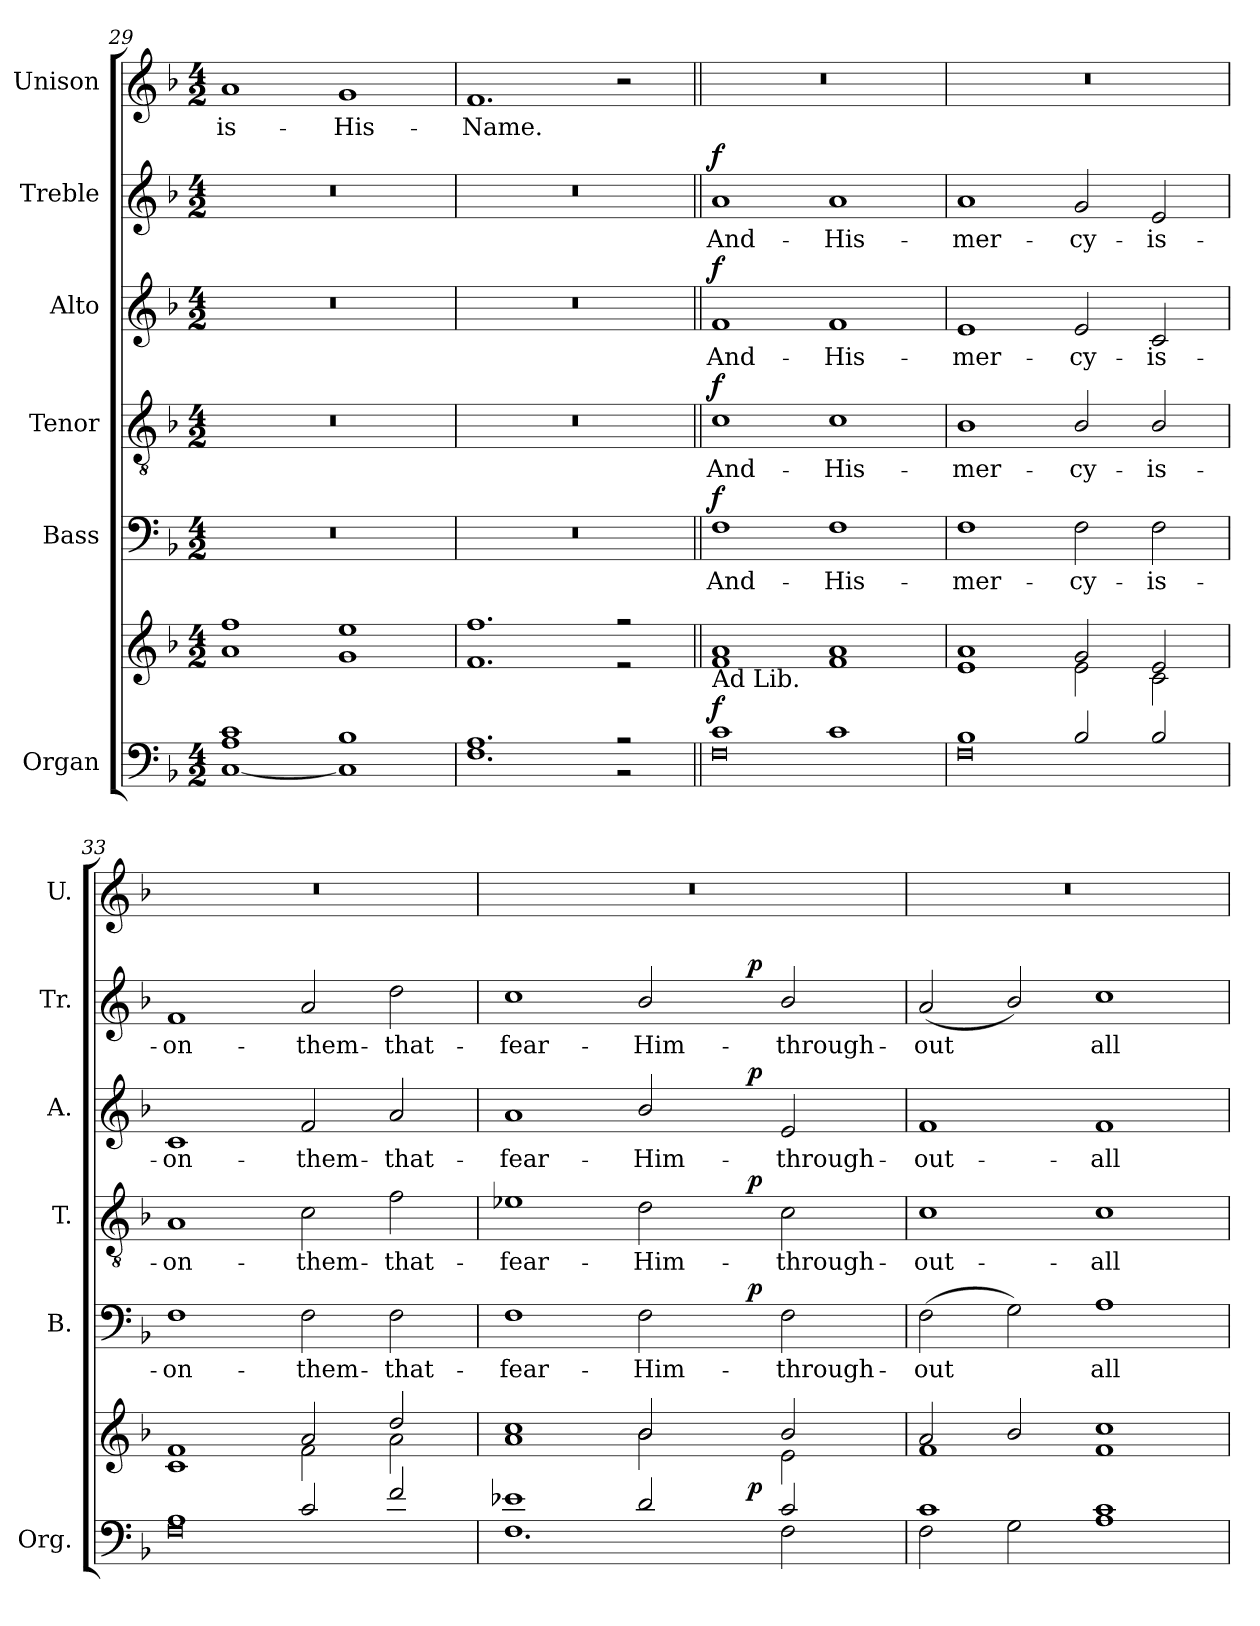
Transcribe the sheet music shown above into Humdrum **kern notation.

**kern	**kern	**dynam	**kern	**text	**dynam	**kern	**text	**dynam	**kern	**text	**dynam	**kern	**text	**dynam	**kern	**text
*part6	*part6	*part6	*part5	*part5	*part5	*part4	*part4	*part4	*part3	*part3	*part3	*part2	*part2	*part2	*part1	*part1
*staff7	*staff6	*staff6/7	*staff5	*staff5	*staff5	*staff4	*staff4	*staff4	*staff3	*staff3	*staff3	*staff2	*staff2	*staff2	*staff1	*staff1
*I"Organ	*	*	*I"Bass	*	*	*I"Tenor	*	*	*I"Alto	*	*	*I"Treble	*	*	*I"Unison	*
*I'Org.	*	*	*I'B.	*	*	*I'T.	*	*	*I'A.	*	*	*I'Tr.	*	*	*I'U.	*
*clefF4	*clefG2	*	*clefF4	*	*	*clefGv2	*	*	*clefG2	*	*	*clefG2	*	*	*clefG2	*
*	*	*	*	*	*	*ITrd7c12	*	*	*	*	*	*	*	*	*	*
*k[b-]	*k[b-]	*	*k[b-]	*	*	*k[b-]	*	*	*k[b-]	*	*	*k[b-]	*	*	*k[b-]	*
*F:	*F:	*	*F:	*	*	*F:	*	*	*F:	*	*	*F:	*	*	*F:	*
*M4/2	*M4/2	*	*M4/2	*	*	*M4/2	*	*	*M4/2	*	*	*M4/2	*	*	*M4/2	*
=29	=29	=29	=29	=29	=29	=29	=29	=29	=29	=29	=29	=29	=29	=29	=29	=29
*^	*^	*	*	*	*	*	*	*	*	*	*	*	*	*	*	*
!	!	!	!	!	!LO:N:vis=1	!	!	!LO:N:vis=1	!	!	!LO:N:vis=1	!	!	!LO:N:vis=1	!	!	!	!
!	!	!	!	!	!	!	!	!	!	!	!	!	!	!	!	!	!	!LO:LY:b:color=#000000
1Ai 1ci	[1Ci	1ffi	1ai	.	0r	.	.	0r	.	.	0r	.	.	0r	.	.	1ai	-is-
!	!	!	!	!	!	!	!	!	!	!	!	!	!	!	!	!	!	!LO:LY:b:color=#000000
1B-i	1Ci]	1eei	1gi	.	.	.	.	.	.	.	.	.	.	.	.	.	1gi	-His-
=30	=30	=30	=30	=30	=30	=30	=30	=30	=30	=30	=30	=30	=30	=30	=30	=30	=30	=30
!	!	!	!	!	!LO:N:vis=1	!	!	!LO:N:vis=1	!	!	!LO:N:vis=1	!	!	!LO:N:vis=1	!	!	!	!
!	!	!	!	!	!	!	!	!	!	!	!	!	!	!	!	!	!	!LO:LY:b:color=#000000
1.Ai	1.Fi	1.ffi	1.fi	.	0r	.	.	0r	.	.	0r	.	.	0r	.	.	1.fi	-Name.-
2r	2r	2r	2r	.	.	.	.	.	.	.	.	.	.	.	.	.	2r	.
!!LO:LB:g=z
=31||	=31||	=31||	=31||	=31||	=31||	=31||	=31||	=31||	=31||	=31||	=31||	=31||	=31||	=31||	=31||	=31||	=31||	=31||
!	!	!	!	!	!	!LO:LY:b:color=#000000	!	!	!	!	!	!	!	!	!	!	!	!
!	!	!	!	!	!	!	!	!	!LO:LY:b:color=#000000	!	!	!	!	!	!	!	!	!
!	!	!	!	!	!	!	!	!	!	!	!	!LO:LY:b:color=#000000	!	!	!	!	!	!
!	!	!LO:TX:b:t=Ad Lib.	!	!	!	!	!	!	!	!	!	!	!	!	!	!	!	!
!	!	!	!	!	!	!	!	!	!	!	!	!	!	!	!LO:LY:b:color=#000000	!	!LO:N:vis=1	!
1ci	0Fi	1ai	1fi	f	1Fi	And-	f	1Ci	And-	f	1fi	And-	f	1ai	And-	f	0r	.
!	!	!	!	!	!	!LO:LY:b:color=#000000	!	!	!	!	!	!	!	!	!	!	!	!
!	!	!	!	!	!	!	!	!	!LO:LY:b:color=#000000	!	!	!	!	!	!	!	!	!
!	!	!	!	!	!	!	!	!	!	!	!	!LO:LY:b:color=#000000	!	!	!	!	!	!
!	!	!	!	!	!	!	!	!	!	!	!	!	!	!	!LO:LY:b:color=#000000	!	!	!
1ci	.	1ai	1fi	.	1Fi	-His-	.	1Ci	-His-	.	1fi	-His-	.	1ai	-His-	.	.	.
=32	=32	=32	=32	=32	=32	=32	=32	=32	=32	=32	=32	=32	=32	=32	=32	=32	=32	=32
!	!	!	!	!	!	!LO:LY:b:color=#000000	!	!	!	!	!	!	!	!	!	!	!	!
!	!	!	!	!	!	!	!	!	!LO:LY:b:color=#000000	!	!	!	!	!	!	!	!	!
!	!	!	!	!	!	!	!	!	!	!	!	!LO:LY:b:color=#000000	!	!	!	!	!	!
!	!	!	!	!	!	!	!	!	!	!	!	!	!	!	!LO:LY:b:color=#000000	!	!LO:N:vis=1	!
1B-i	0Fi	1ai	1ei	.	1Fi	-mer-	.	1BB-i	-mer-	.	1ei	-mer-	.	1ai	-mer-	.	0r	.
!	!	!	!	!	!	!LO:LY:b:color=#000000	!	!	!	!	!	!	!	!	!	!	!	!
!	!	!	!	!	!	!	!	!	!LO:LY:b:color=#000000	!	!	!	!	!	!	!	!	!
!	!	!	!	!	!	!	!	!	!	!	!	!LO:LY:b:color=#000000	!	!	!	!	!	!
!	!	!	!	!	!	!	!	!	!	!	!	!	!	!	!LO:LY:b:color=#000000	!	!	!
2B-i/	.	2gi/	2ei\	.	2Fi\	-cy-	.	2BB-i/	-cy-	.	2ei/	-cy-	.	2gi/	-cy-	.	.	.
!	!	!	!	!	!	!LO:LY:b:color=#000000	!	!	!	!	!	!	!	!	!	!	!	!
!	!	!	!	!	!	!	!	!	!LO:LY:b:color=#000000	!	!	!	!	!	!	!	!	!
!	!	!	!	!	!	!	!	!	!	!	!	!LO:LY:b:color=#000000	!	!	!	!	!	!
!	!	!	!	!	!	!	!	!	!	!	!	!	!	!	!LO:LY:b:color=#000000	!	!	!
2B-i/	.	2ei/	2ci\	.	2Fi\	-is-	.	2BB-i/	-is-	.	2ci/	-is-	.	2ei/	-is-	.	.	.
=33	=33	=33	=33	=33	=33	=33	=33	=33	=33	=33	=33	=33	=33	=33	=33	=33	=33	=33
!	!	!	!	!	!	!LO:LY:b:color=#000000	!	!	!	!	!	!	!	!	!	!	!	!
!	!	!	!	!	!	!	!	!	!LO:LY:b:color=#000000	!	!	!	!	!	!	!	!	!
!	!	!	!	!	!	!	!	!	!	!	!	!LO:LY:b:color=#000000	!	!	!	!	!	!
!	!	!	!	!	!	!	!	!	!	!	!	!	!	!	!LO:LY:b:color=#000000	!	!LO:N:vis=1	!
1Ai	0Fi	1fi	1ci	.	1Fi	-on-	.	1AAi	-on-	.	1ci	-on-	.	1fi	-on-	.	0r	.
!	!	!	!	!	!	!LO:LY:b:color=#000000	!	!	!	!	!	!	!	!	!	!	!	!
!	!	!	!	!	!	!	!	!	!LO:LY:b:color=#000000	!	!	!	!	!	!	!	!	!
!	!	!	!	!	!	!	!	!	!	!	!	!LO:LY:b:color=#000000	!	!	!	!	!	!
!	!	!	!	!	!	!	!	!	!	!	!	!	!	!	!LO:LY:b:color=#000000	!	!	!
2ci/	.	2ai/	2fi\	.	2Fi\	-them-	.	2Ci\	-them-	.	2fi/	-them-	.	2ai/	-them-	.	.	.
!	!	!	!	!	!	!LO:LY:b:color=#000000	!	!	!	!	!	!	!	!	!	!	!	!
!	!	!	!	!	!	!	!	!	!LO:LY:b:color=#000000	!	!	!	!	!	!	!	!	!
!	!	!	!	!	!	!	!	!	!	!	!	!LO:LY:b:color=#000000	!	!	!	!	!	!
!	!	!	!	!	!	!	!	!	!	!	!	!	!	!	!LO:LY:b:color=#000000	!	!	!
2fi/	.	2ddi/	2ai\	.	2Fi\	-that-	.	2Fi\	-that-	.	2ai/	-that-	.	2ddi\	-that-	.	.	.
=34	=34	=34	=34	=34	=34	=34	=34	=34	=34	=34	=34	=34	=34	=34	=34	=34	=34	=34
!	!	!	!	!	!	!LO:LY:b:color=#000000	!	!	!	!	!	!	!	!	!	!	!	!
!	!	!	!	!	!	!	!	!	!LO:LY:b:color=#000000	!	!	!	!	!	!	!	!	!
!	!	!	!	!	!	!	!	!	!	!	!	!LO:LY:b:color=#000000	!	!	!	!	!	!
!	!	!	!	!	!	!	!	!	!	!	!	!	!	!	!LO:LY:b:color=#000000	!	!LO:N:vis=1	!
*	*^	*	*	*	*^	*	*	*^	*	*	*^	*	*	*^	*	*	*	*
1e-Xi	1.Fi	1ryy	1cci	1ai	.	1Fi	1ryy	-fear-	.	1E-Xi	1ryy	-fear-	.	1ai	1ryy	-fear-	.	1cci	1ryy	-fear-	.	0r	.
!	!	!	!	!	!	!	!	!LO:LY:b:color=#000000	!	!	!	!	!	!	!	!	!	!	!	!	!	!	!
!	!	!	!	!	!	!	!	!	!	!	!	!LO:LY:b:color=#000000	!	!	!	!	!	!	!	!	!	!	!
!	!	!	!	!	!	!	!	!	!	!	!	!	!	!	!	!LO:LY:b:color=#000000	!	!	!	!	!	!	!
!	!	!	!	!	!	!	!	!	!	!	!	!	!	!	!	!	!	!	!	!LO:LY:b:color=#000000	!	!	!
2di/	.	4ryy	2b-i/	2b-i\	.	2Fi\	4ryy	-Him-	.	2Di\	4ryy	-Him-	.	2b-i/	4ryy	-Him-	.	2b-i/	4ryy	-Him-	.	.	.
.	.	8ryy	.	.	.	.	8ryy	.	.	.	8ryy	.	.	.	8ryy	.	.	.	8ryy	.	.	.	.
.	.	64.ryy	.	.	.	.	64.ryy	.	.	.	64.ryy	.	.	.	64.ryy	.	.	.	64.ryy	.	.	.	.
.	.	2ryy	.	.	p	.	2ryy	.	p	.	2ryy	.	p	.	2ryy	.	p	.	2ryy	.	p	.	.
!	!	!	!	!	!	!	!	!LO:LY:b:color=#000000	!	!	!	!	!	!	!	!	!	!	!	!	!	!	!
!	!	!	!	!	!	!	!	!	!	!	!	!LO:LY:b:color=#000000	!	!	!	!	!	!	!	!	!	!	!
!	!	!	!	!	!	!	!	!	!	!	!	!	!	!	!	!LO:LY:b:color=#000000	!	!	!	!	!	!	!
!	!	!	!	!	!	!	!	!	!	!	!	!	!	!	!	!	!	!	!	!LO:LY:b:color=#000000	!	!	!
2ci/	2Fi\	.	2b-i/	2ei\	.	2Fi\	.	-through-	.	2Ci\	.	-through-	.	2ei/	.	-through-	.	2b-i/	.	-through-	.	.	.
.	.	16ryy	.	.	.	.	16ryy	.	.	.	16ryy	.	.	.	16ryy	.	.	.	16ryy	.	.	.	.
.	.	32ryy	.	.	.	.	32ryy	.	.	.	32ryy	.	.	.	32ryy	.	.	.	32ryy	.	.	.	.
.	.	128ryy	.	.	.	.	128ryy	.	.	.	128ryy	.	.	.	128ryy	.	.	.	128ryy	.	.	.	.
*	*	*	*	*	*	*v	*v	*	*	*	*	*	*	*v	*v	*	*	*v	*v	*	*	*	*
*	*v	*v	*	*	*	*	*	*	*v	*v	*	*	*	*	*	*	*	*	*	*
!!LO:LB:g=z
=35	=35	=35	=35	=35	=35	=35	=35	=35	=35	=35	=35	=35	=35	=35	=35	=35	=35	=35
*	*^	*	*	*	*^	*	*	*^	*	*	*^	*	*	*^	*	*	*	*
!	!	!	!	!	!	!	!	!LO:LY:b:color=#000000	!	!	!	!	!	!	!	!	!	!	!	!	!	!	!
*	*	*	*	*	*	*v	*v	*	*	*	*	*	*	*v	*v	*	*	*v	*v	*	*	*	*
*	*v	*v	*	*	*	*	*	*	*v	*v	*	*	*	*	*	*	*	*	*	*
*	*^	*	*	*	*^	*	*	*^	*	*	*^	*	*	*^	*	*	*	*
!	!	!	!	!	!	!	!	!	!	!	!	!LO:LY:b:color=#000000	!	!	!	!	!	!	!	!	!	!	!
*	*	*	*	*	*	*v	*v	*	*	*	*	*	*	*v	*v	*	*	*v	*v	*	*	*	*
*	*v	*v	*	*	*	*	*	*	*v	*v	*	*	*	*	*	*	*	*	*	*
*	*^	*	*	*	*^	*	*	*^	*	*	*^	*	*	*^	*	*	*	*
!	!	!	!	!	!	!	!	!	!	!	!	!	!	!	!	!LO:LY:b:color=#000000	!	!	!	!	!	!	!
*	*	*	*	*	*	*v	*v	*	*	*	*	*	*	*v	*v	*	*	*v	*v	*	*	*	*
*	*v	*v	*	*	*	*	*	*	*v	*v	*	*	*	*	*	*	*	*	*	*
*	*^	*	*	*	*^	*	*	*^	*	*	*^	*	*	*^	*	*	*	*
!	!	!	!	!	!	!	!	!	!	!	!	!	!	!	!	!	!	!	!	!LO:LY:b:color=#000000	!	!LO:N:vis=1	!
*	*	*	*	*	*	*v	*v	*	*	*	*	*	*	*v	*v	*	*	*v	*v	*	*	*	*
*	*v	*v	*	*	*	*	*	*	*v	*v	*	*	*	*	*	*	*	*	*	*
1ci	2Fi\	2ai/	1fi	.	(2Fi\	-out	.	1Ci	-out-	.	1fi	-out-	.	(2ai/	-out	.	0r	.
.	2Gi\	2b-i/	.	.	2Gi\)	.	.	.	.	.	.	.	.	2b-i/)	.	.	.	.
!	!	!	!	!	!	!LO:LY:b:color=#000000	!	!	!	!	!	!	!	!	!	!	!	!
!	!	!	!	!	!	!	!	!	!LO:LY:b:color=#000000	!	!	!	!	!	!	!	!	!
!	!	!	!	!	!	!	!	!	!	!	!	!LO:LY:b:color=#000000	!	!	!	!	!	!
!	!	!	!	!	!	!	!	!	!	!	!	!	!	!	!LO:LY:b:color=#000000	!	!	!
1ci	1Ai	1cci	1fi	.	1Ai	all-	.	1Ci	-all-	.	1fi	-all-	.	1cci	all-	.	.	.
*v	*v	*	*	*	*	*	*	*	*	*	*	*	*	*	*	*	*	*
*	*v	*v	*	*	*	*	*	*	*	*	*	*	*	*	*	*	*
=	=	=	=	=	=	=	=	=	=	=	=	=	=	=	=	=
*-	*-	*-	*-	*-	*-	*-	*-	*-	*-	*-	*-	*-	*-	*-	*-	*-
